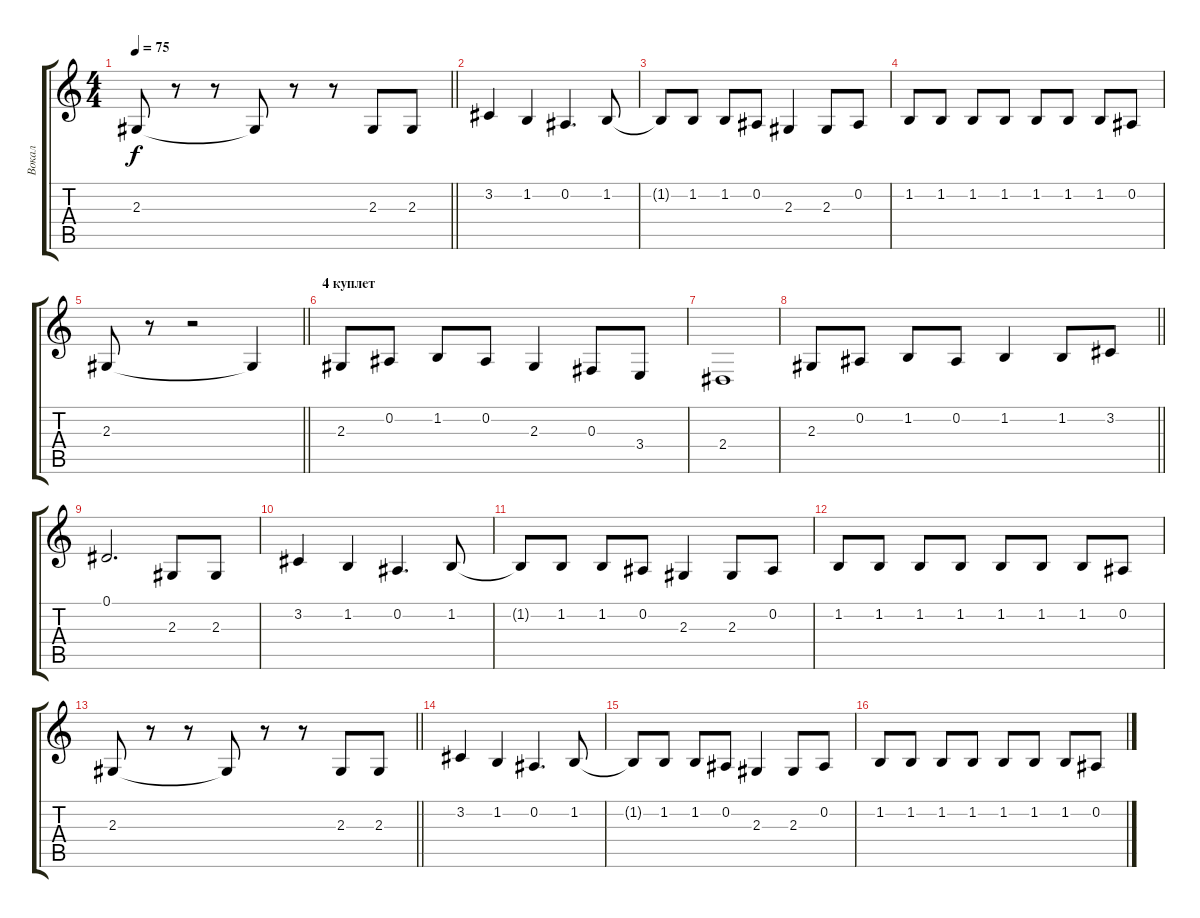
\track ("Вокал" "Вокал") {mute instrument lead1square}
\staff {score tabs}
\tuning (Eb4 Bb3 Gb3 Db3 Ab2 Eb2) {hide}
\ts (4 4)
\tempo 75
\clef g2
\barLineRight lightlight
\ks c
2.3.8{dy f} r.8 r.8 2.3{t}.8 r.8 r.8 2.3.8 2.3.8 |
3.2.4 1.2.4 0.2.4{d} 1.2.8 |
1.2{t}.8 1.2.8 1.2.8 0.2.8 2.3.4 2.3.8 0.2.8 |
1.2.8 1.2.8 1.2.8 1.2.8 1.2.8 1.2.8 1.2.8 0.2.8 |
\barLineRight lightlight
2.3.8 r.8 r.2 2.3{t}.4 |
\section ("" "4 куплет")
2.3.8 0.2.8 1.2.8 0.2.8 2.3.4 0.3.8 3.4.8 |
2.4.1 |
\barLineRight lightlight
2.3.8 0.2.8 1.2.8 0.2.8 1.2.4 1.2.8 3.2.8 |
0.1.2{d} 2.3.8 2.3.8 |
3.2.4 1.2.4 0.2.4{d} 1.2.8 |
1.2{t}.8 1.2.8 1.2.8 0.2.8 2.3.4 2.3.8 0.2.8 |
1.2.8 1.2.8 1.2.8 1.2.8 1.2.8 1.2.8 1.2.8 0.2.8 |
\barLineRight lightlight
2.3.8 r.8 r.8 2.3{t}.8 r.8 r.8 2.3.8 2.3.8 |
3.2.4 1.2.4 0.2.4{d} 1.2.8 |
1.2{t}.8 1.2.8 1.2.8 0.2.8 2.3.4 2.3.8 0.2.8 |
1.2.8 1.2.8 1.2.8 1.2.8 1.2.8 1.2.8 1.2.8 0.2.8
